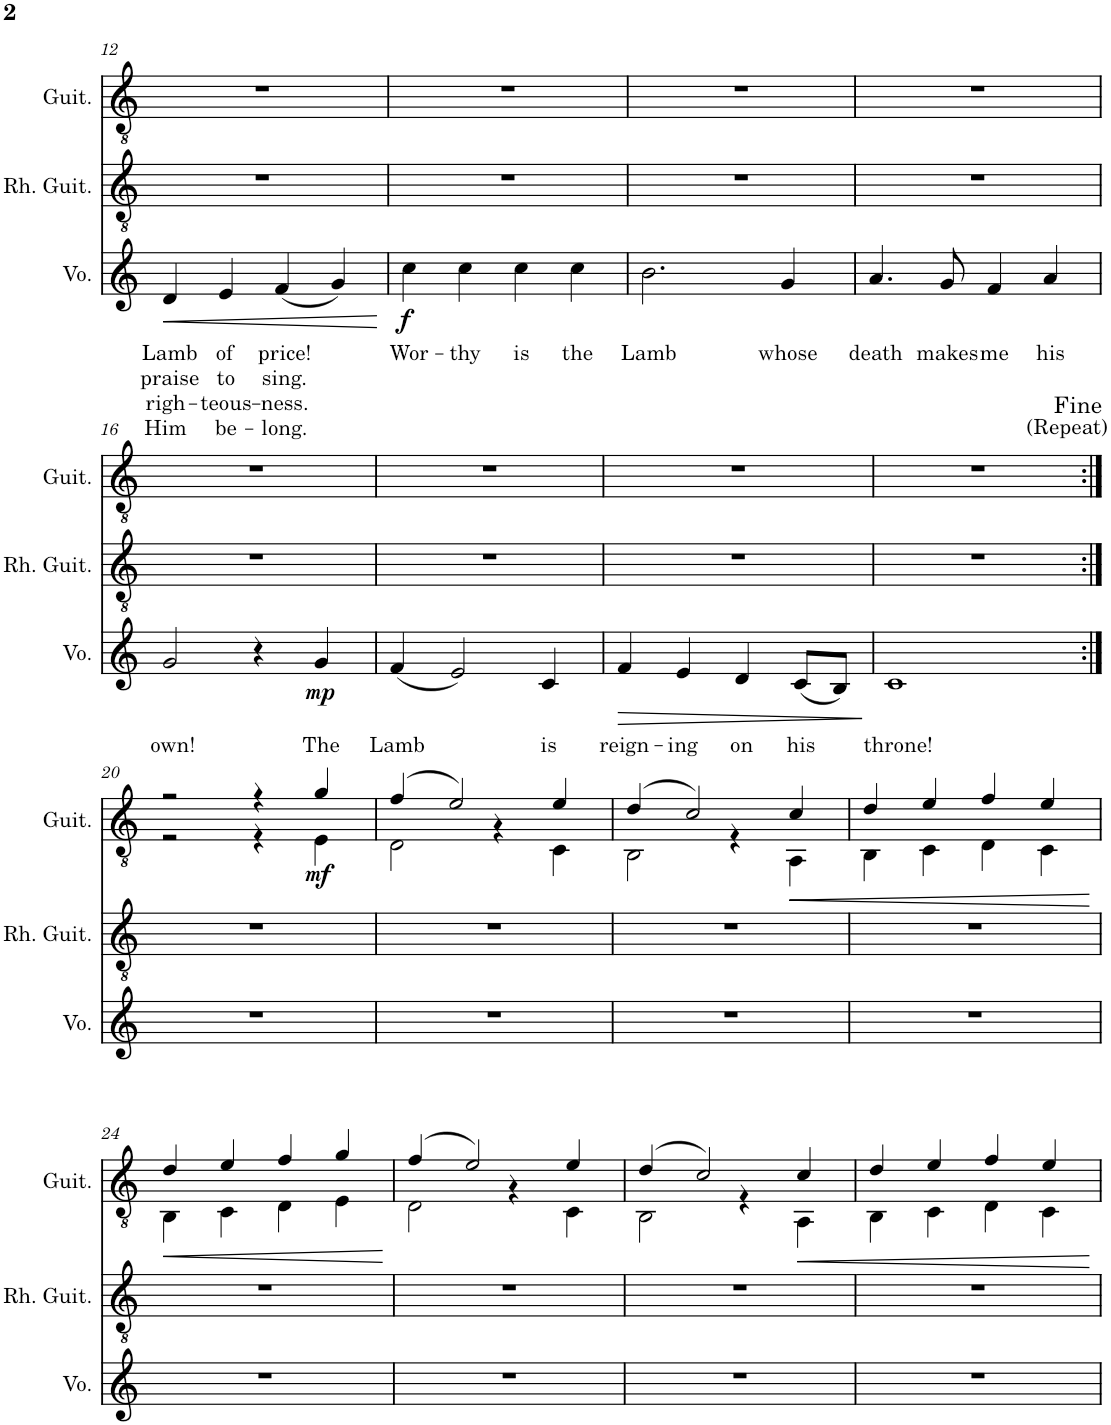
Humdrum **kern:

**kern	**text	**text	**text	**text	**dynam	**kern	**kern	**dynam
*part3	*part3	*part3	*part3	*part3	*part3	*part2	*part1	*part1
*staff3	*staff3	*staff3	*staff3	*staff3	*staff3	*staff2	*staff1	*staff1
*I"Voice	*	*	*	*	*	*I"Rythym Guitar	*I"Acoustic Guitar	*
*I'Vo.	*	*	*	*	*	*I'Rh. Guit.	*I'Guit.	*
!!LO:PB:g=z
*clefG2	*	*	*	*	*	*clefGv2	*clefGv2	*
*k[]	*	*	*	*	*	*k[]	*k[]	*
*M4/4	*	*	*	*	*	*M4/4	*M4/4	*
=12	=12	=12	=12	=12	=12	=12	=12	=12
!	!LO:LY:b	!LO:LY:b	!LO:LY:b	!LO:LY:b	!LO:HP:b	!	!	!
4d/	Lamb	praise	righ-	Him	<	1r	1r	.
!	!LO:LY:b	!LO:LY:b	!LO:LY:b	!LO:LY:b	!	!	!	!
4e/	of	to	-teous-	be-	.	.	.	.
!	!LO:LY:b	!LO:LY:b	!LO:LY:b	!LO:LY:b	!	!	!	!
(4f/	price!	sing.	-ness.	-long.	.	.	.	.
4g/)	.	.	.	.	.	.	.	.
.	.	.	.	.	[	.	.	.
=13	=13	=13	=13	=13	=13	=13	=13	=13
!	!LO:LY:b	!	!	!	!LO:DY:b	!	!	!
4cc\	Wor-	.	.	.	f	1r	1r	.
!	!LO:LY:b	!	!	!	!	!	!	!
4cc\	-thy	.	.	.	.	.	.	.
!	!LO:LY:b	!	!	!	!	!	!	!
4cc\	is	.	.	.	.	.	.	.
!	!LO:LY:b	!	!	!	!	!	!	!
4cc\	the	.	.	.	.	.	.	.
=14	=14	=14	=14	=14	=14	=14	=14	=14
!	!LO:LY:b	!	!	!	!	!	!	!
2.b\	Lamb	.	.	.	.	1r	1r	.
!	!LO:LY:b	!	!	!	!	!	!	!
4g/	whose	.	.	.	.	.	.	.
=15	=15	=15	=15	=15	=15	=15	=15	=15
!	!LO:LY:b	!	!	!	!	!	!	!
4.a/	death	.	.	.	.	1r	1r	.
!	!LO:LY:b	!	!	!	!	!	!	!
8g/	makes	.	.	.	.	.	.	.
!	!LO:LY:b	!	!	!	!	!	!	!
4f/	me	.	.	.	.	.	.	.
!	!LO:LY:b	!	!	!	!	!	!	!
4a/	his	.	.	.	.	.	.	.
!!LO:LB:g=z
=16	=16	=16	=16	=16	=16	=16	=16	=16
!	!LO:LY:b	!	!	!	!	!	!	!
2g/	own!	.	.	.	.	1r	1r	.
4r	.	.	.	.	.	.	.	.
!	!LO:LY:b	!	!	!	!LO:DY:b	!	!	!
4g/	The	.	.	.	mp	.	.	.
=17	=17	=17	=17	=17	=17	=17	=17	=17
!	!LO:LY:b	!	!	!	!	!	!	!
(4f/	Lamb	.	.	.	.	1r	1r	.
2e/)	.	.	.	.	.	.	.	.
!	!LO:LY:b	!	!	!	!	!	!	!
4c/	is	.	.	.	.	.	.	.
=18	=18	=18	=18	=18	=18	=18	=18	=18
!	!LO:LY:b	!	!	!	!LO:HP:b	!	!	!
4f/	reign-	.	.	.	>	1r	1r	.
!	!LO:LY:b	!	!	!	!	!	!	!
4e/	-ing	.	.	.	.	.	.	.
!	!LO:LY:b	!	!	!	!	!	!	!
4d/	on	.	.	.	.	.	.	.
!	!LO:LY:b	!	!	!	!	!	!	!
(8c/L	his	.	.	.	.	.	.	.
8B/J)	.	.	.	.	.	.	.	.
.	.	.	.	.	]	.	.	.
=19	=19	=19	=19	=19	=19	=19	=19	=19
!	!	!	!	!	!	!	!LO:TX:a:t=(Repeat)	!
!	!LO:LY:b	!	!	!	!	!	!	!
1c	throne!	.	.	.	.	1r	1r	.
!!LO:LB:g=z
=20:|!	=20:|!	=20:|!	=20:|!	=20:|!	=20:|!	=20:|!	=20:|!	=20:|!
*	*	*	*	*	*	*	*^	*
1r	.	.	.	.	.	1r	2r	2r	.
.	.	.	.	.	.	.	4r	4r	.
!	!	!	!	!	!	!	!	!	!LO:DY:b
.	.	.	.	.	.	.	4g/	4E\	mf
=21	=21	=21	=21	=21	=21	=21	=21	=21	=21
1r	.	.	.	.	.	1r	(4f/	2D\	.
.	.	.	.	.	.	.	2e/)	.	.
.	.	.	.	.	.	.	.	4r	.
.	.	.	.	.	.	.	4e/	4C\	.
=22	=22	=22	=22	=22	=22	=22	=22	=22	=22
1r	.	.	.	.	.	1r	(4d/	2BB\	.
.	.	.	.	.	.	.	2c/)	.	.
.	.	.	.	.	.	.	.	4r	.
!	!	!	!	!	!	!	!	!	!LO:HP:b
.	.	.	.	.	.	.	4c/	4AA\	<
=23	=23	=23	=23	=23	=23	=23	=23	=23	=23
1r	.	.	.	.	.	1r	4d/	4BB\	.
.	.	.	.	.	.	.	4e/	4C\	.
.	.	.	.	.	.	.	4f/	4D\	.
.	.	.	.	.	.	.	4e/	4C\	.
*	*	*	*	*	*	*	*v	*v	*
.	.	.	.	.	.	.	.	[
!!LO:LB:g=z
=24	=24	=24	=24	=24	=24	=24	=24	=24
!	!	!	!	!	!	!	!	!LO:HP:b
*	*	*	*	*	*	*	*^	*
1r	.	.	.	.	.	1r	4d/	4BB\	<
.	.	.	.	.	.	.	4e/	4C\	.
.	.	.	.	.	.	.	4f/	4D\	.
.	.	.	.	.	.	.	4g/	4E\	.
*	*	*	*	*	*	*	*v	*v	*
.	.	.	.	.	.	.	.	[
=25	=25	=25	=25	=25	=25	=25	=25	=25
*	*	*	*	*	*	*	*^	*
1r	.	.	.	.	.	1r	(4f/	2D\	.
.	.	.	.	.	.	.	2e/)	.	.
.	.	.	.	.	.	.	.	4r	.
.	.	.	.	.	.	.	4e/	4C\	.
=26	=26	=26	=26	=26	=26	=26	=26	=26	=26
1r	.	.	.	.	.	1r	(4d/	2BB\	.
.	.	.	.	.	.	.	2c/)	.	.
.	.	.	.	.	.	.	.	4r	.
!	!	!	!	!	!	!	!	!	!LO:HP:b
.	.	.	.	.	.	.	4c/	4AA\	<
=27	=27	=27	=27	=27	=27	=27	=27	=27	=27
1r	.	.	.	.	.	1r	4d/	4BB\	.
.	.	.	.	.	.	.	4e/	4C\	.
.	.	.	.	.	.	.	4f/	4D\	.
.	.	.	.	.	.	.	4e/	4C\	.
*	*	*	*	*	*	*	*v	*v	*
.	.	.	.	.	.	.	.	[
=	=	=	=	=	=	=	=	=
*-	*-	*-	*-	*-	*-	*-	*-	*-
